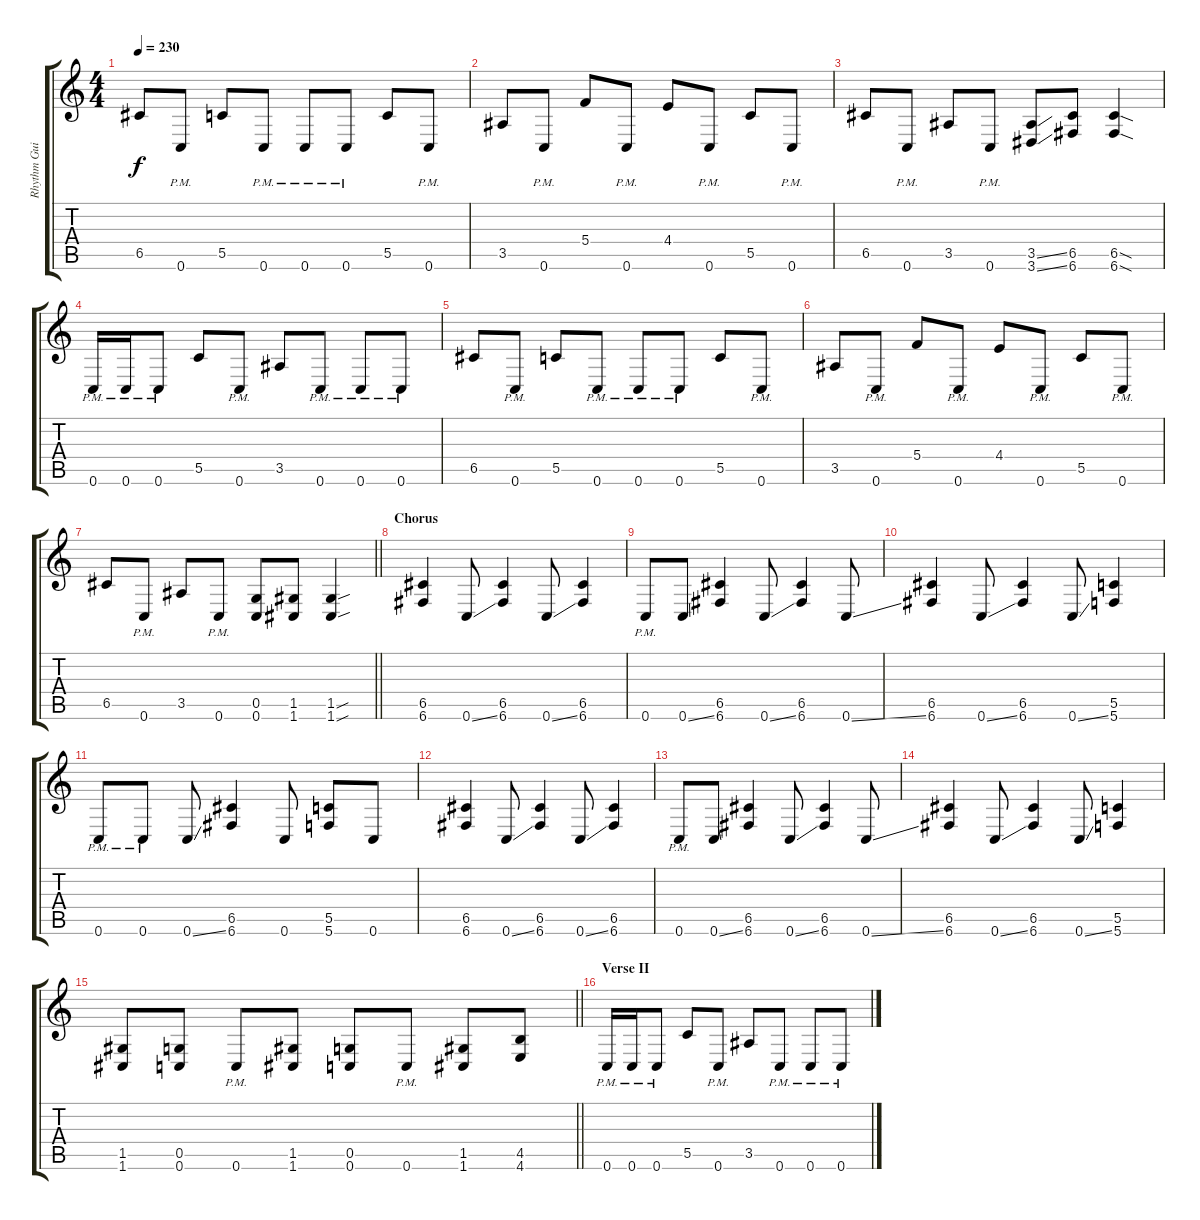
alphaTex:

\track ("Rhythm Guitar" "Rhythm Gui") {instrument overdrivenguitar}
\staff {score tabs}
\tuning (D4 A3 F3 C3 G2 C2) {hide}
\ts (4 4)
\tempo 230
\clef g2
\ks c
6.5.8{dy f} 0.6{pm}.8 5.5.8 0.6{pm}.8 0.6{pm}.8 0.6{pm}.8 5.5.8 0.6{pm}.8 |
3.5.8 0.6{pm}.8 5.4.8 0.6{pm}.8 4.4.8 0.6{pm}.8 5.5.8 0.6{pm}.8 |
6.5.8 0.6{pm}.8 3.5.8 0.6{pm}.8 (3.5{ss} 3.6{ss}).8 (6.5 6.6).8 (6.5{sod} 6.6{sod}).4 |
0.6{pm}.16 0.6{pm}.16 0.6{pm}.8 5.5.8 0.6{pm}.8 3.5.8 0.6{pm}.8 0.6{pm}.8 0.6{pm}.8 |
6.5.8 0.6{pm}.8 5.5.8 0.6{pm}.8 0.6{pm}.8 0.6{pm}.8 5.5.8 0.6{pm}.8 |
3.5.8 0.6{pm}.8 5.4.8 0.6{pm}.8 4.4.8 0.6{pm}.8 5.5.8 0.6{pm}.8 |
\barLineRight lightlight
6.5.8 0.6{pm}.8 3.5.8 0.6{pm}.8 (0.5 0.6).8 (1.5 1.6).8 (1.5{sou} 1.6{sou}).4 |
\section ("" "Chorus")
(6.5 6.6).4 0.6{ss}.8 (6.5 6.6).4 0.6{ss}.8 (6.5 6.6).4 |
0.6{pm}.8 0.6{ss}.8 (6.5 6.6).4 0.6{ss}.8 (6.5 6.6).4 0.6{ss}.8 |
(6.5 6.6).4 0.6{ss}.8 (6.5 6.6).4 0.6{ss}.8 (5.5 5.6).4 |
0.6{pm}.8 0.6{pm}.8 0.6{ss}.8 (6.5 6.6).4 0.6.8 (5.5 5.6).8 0.6.8 |
(6.5 6.6).4 0.6{ss}.8 (6.5 6.6).4 0.6{ss}.8 (6.5 6.6).4 |
0.6{pm}.8 0.6{ss}.8 (6.5 6.6).4 0.6{ss}.8 (6.5 6.6).4 0.6{ss}.8 |
(6.5 6.6).4 0.6{ss}.8 (6.5 6.6).4 0.6{ss}.8 (5.5 5.6).4 |
\barLineRight lightlight
(1.5 1.6).8 (0.5 0.6).8 0.6{pm}.8 (1.5 1.6).8 (0.5 0.6).8 0.6{pm}.8 (1.5 1.6).8 (4.5 4.6).8 |
\section ("" "Verse II")
0.6{pm}.16 0.6{pm}.16 0.6{pm}.8 5.5.8 0.6{pm}.8 3.5.8 0.6{pm}.8 0.6{pm}.8 0.6{pm}.8
